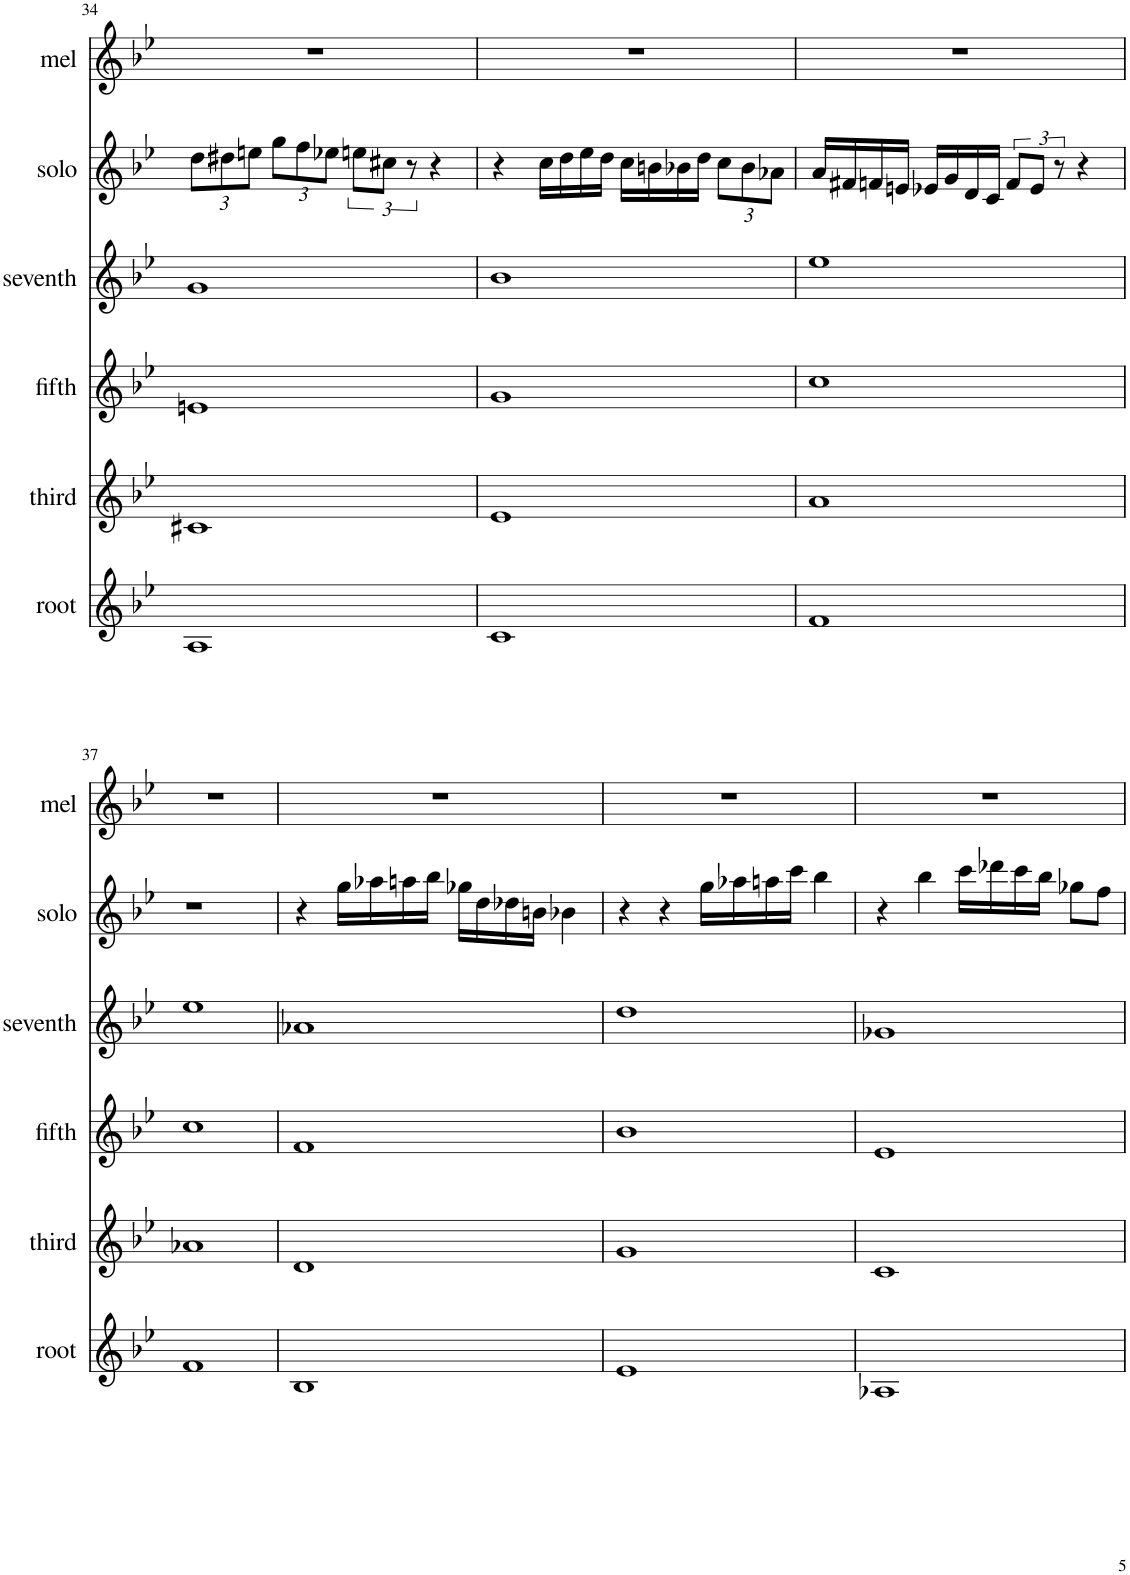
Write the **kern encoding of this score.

**kern	**kern	**kern	**kern	**kern	**kern
*part6	*part5	*part4	*part3	*part2	*part1
*staff6	*staff5	*staff4	*staff3	*staff2	*staff1
*I"root	*I"third	*I"fifth	*I"seventh	*I"solo	*I"mel
*I'root	*I'third	*I'fifth	*I'seventh	*I'solo	*I'mel
!!LO:PB:g=z
*clefG2	*clefG2	*clefG2	*clefG2	*clefG2	*clefG2
*k[b-e-]	*k[b-e-]	*k[b-e-]	*k[b-e-]	*k[b-e-]	*k[b-e-]
*M4/4	*M4/4	*M4/4	*M4/4	*M4/4	*M4/4
*	*	*	*	*Xbrackettup	*
=34	=34	=34	=34	=34	=34
1A	1c#X	1en	1g	12dd\L	1r
.	.	.	.	12dd#X\	.
.	.	.	.	12een\J	.
.	.	.	.	12gg\L	.
.	.	.	.	12ff\	.
.	.	.	.	12ee-X\J	.
*	*	*	*	*brackettup	*
.	.	.	.	12een\L	.
.	.	.	.	12cc#X\J	.
.	.	.	.	12r	.
.	.	.	.	4r	.
=35	=35	=35	=35	=35	=35
1c	1e-	1g	1b-	4r	1r
.	.	.	.	16cc\LL	.
.	.	.	.	16dd\	.
.	.	.	.	16ee-\	.
.	.	.	.	16dd\JJ	.
.	.	.	.	16cc\LL	.
.	.	.	.	16bn\	.
.	.	.	.	16b-X\	.
.	.	.	.	16dd\JJ	.
*	*	*	*	*Xbrackettup	*
.	.	.	.	12cc\L	.
.	.	.	.	12b-\	.
.	.	.	.	12a-X\J	.
=36	=36	=36	=36	=36	=36
1f	1a	1cc	1ee-	16a/LL	1r
.	.	.	.	16f#X/	.
.	.	.	.	16fn/	.
.	.	.	.	16en/JJ	.
.	.	.	.	16e-X/LL	.
.	.	.	.	16g/	.
.	.	.	.	16d/	.
.	.	.	.	16c/JJ	.
*	*	*	*	*brackettup	*
.	.	.	.	12f/L	.
.	.	.	.	12e-/J	.
.	.	.	.	12r	.
.	.	.	.	4r	.
!!LO:LB:g=z
=37	=37	=37	=37	=37	=37
1f	1a-X	1cc	1ee-	1r	1r
=38	=38	=38	=38	=38	=38
1B-	1d	1f	1a-X	4r	1r
.	.	.	.	16gg\LL	.
.	.	.	.	16aa-X\	.
.	.	.	.	16aan\	.
.	.	.	.	16bb-\JJ	.
.	.	.	.	16gg-X\LL	.
.	.	.	.	16dd\	.
.	.	.	.	16dd-X\	.
.	.	.	.	16bn\JJ	.
.	.	.	.	4b-X\	.
=39	=39	=39	=39	=39	=39
1e-	1g	1b-	1dd	4r	1r
.	.	.	.	4r	.
.	.	.	.	16gg\LL	.
.	.	.	.	16aa-X\	.
.	.	.	.	16aan\	.
.	.	.	.	16ccc\JJ	.
.	.	.	.	4bb-\	.
=40	=40	=40	=40	=40	=40
1A-X	1c	1e-	1g-X	4r	1r
.	.	.	.	4bb-\	.
.	.	.	.	16ccc\LL	.
.	.	.	.	16ddd-X\	.
.	.	.	.	16ccc\	.
.	.	.	.	16bb-\JJ	.
.	.	.	.	8gg-X\L	.
.	.	.	.	8ff\J	.
=	=	=	=	=	=
*-	*-	*-	*-	*-	*-
